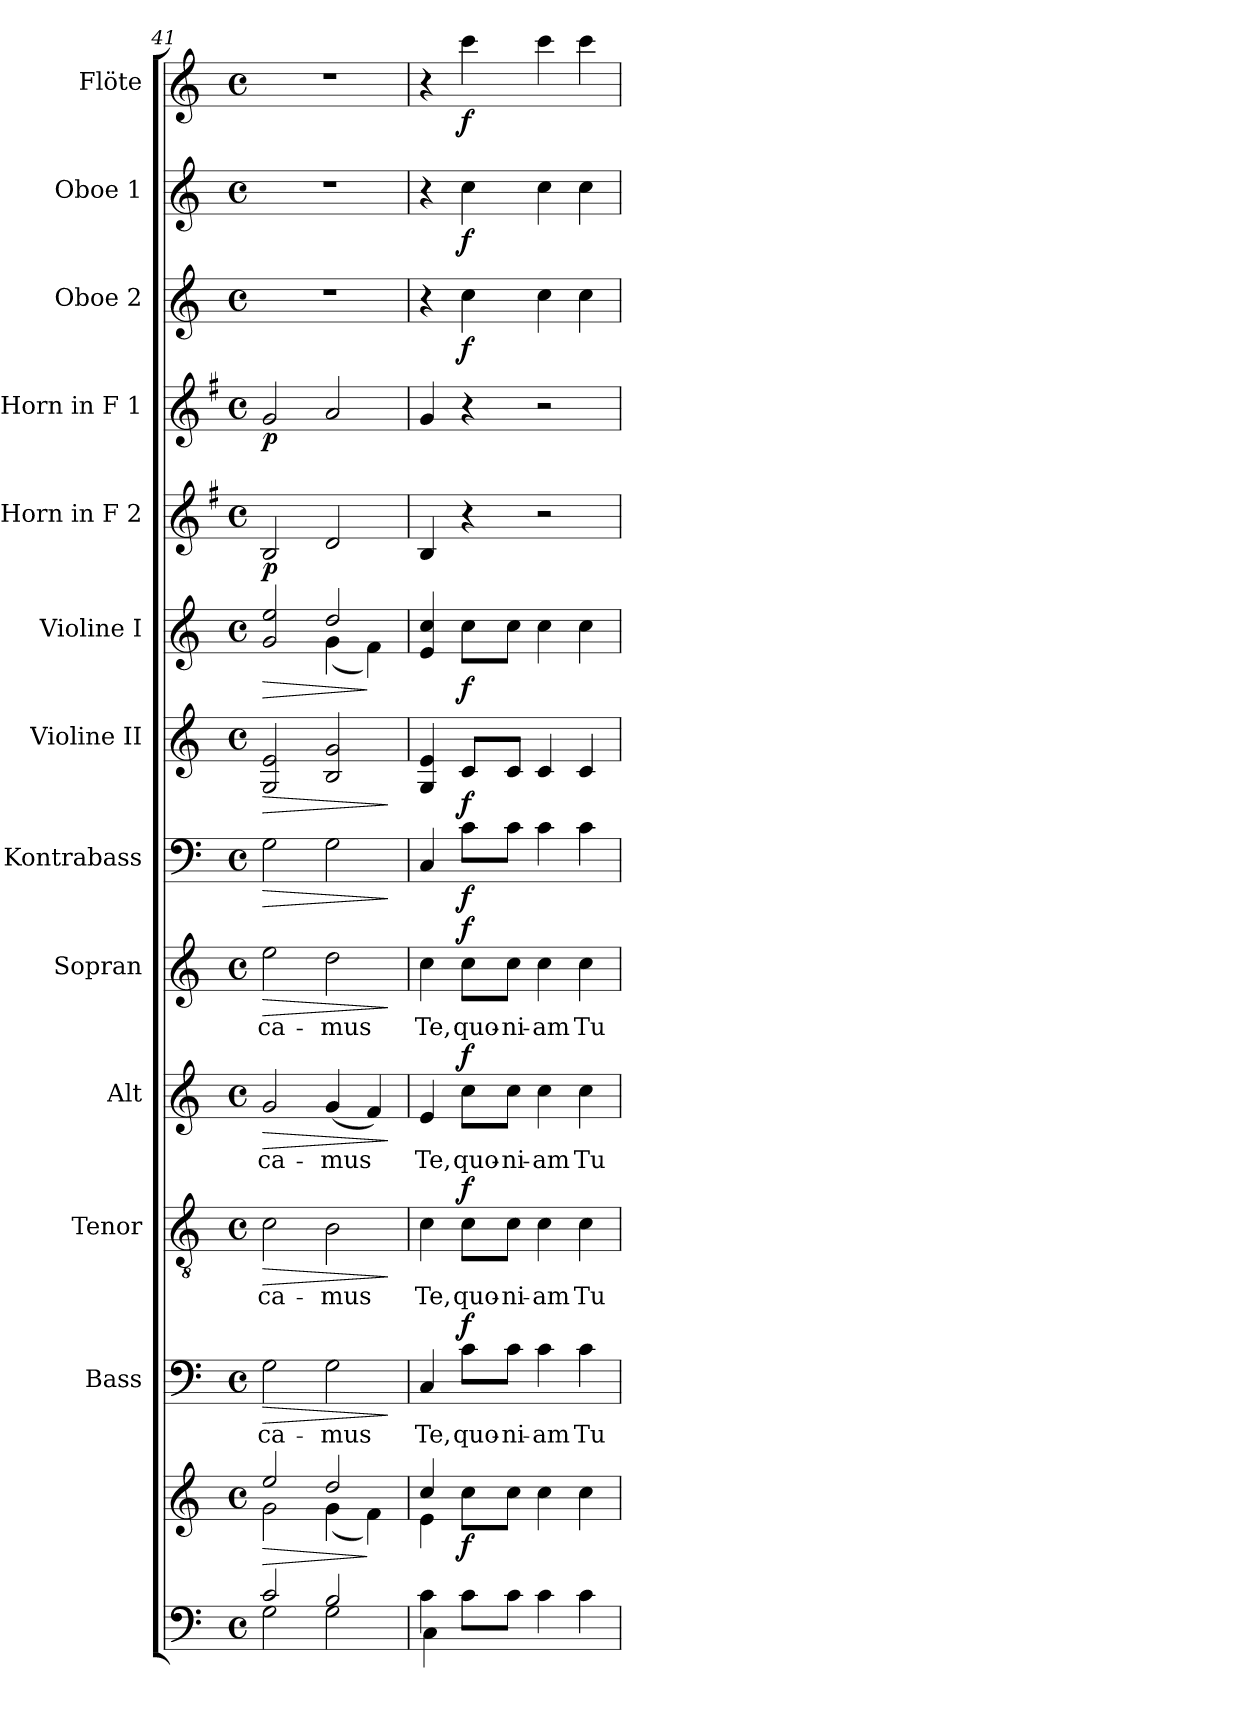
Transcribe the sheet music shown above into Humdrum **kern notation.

**kern	**kern	**dynam	**kern	**text	**dynam	**kern	**text	**dynam	**kern	**text	**dynam	**kern	**text	**dynam	**kern	**dynam	**kern	**dynam	**kern	**dynam	**kern	**dynam	**kern	**dynam	**kern	**dynam	**kern	**dynam	**kern	**dynam
*part13	*part13	*part13	*part12	*part12	*part12	*part11	*part11	*part11	*part10	*part10	*part10	*part9	*part9	*part9	*part8	*part8	*part7	*part7	*part6	*part6	*part5	*part5	*part4	*part4	*part3	*part3	*part2	*part2	*part1	*part1
*staff14	*staff13	*staff13/14	*staff12	*staff12	*staff12	*staff11	*staff11	*staff11	*staff10	*staff10	*staff10	*staff9	*staff9	*staff9	*staff8	*staff8	*staff7	*staff7	*staff6	*staff6	*staff5	*staff5	*staff4	*staff4	*staff3	*staff3	*staff2	*staff2	*staff1	*staff1
*	*	*	*I"Bass	*	*	*I"Tenor	*	*	*I"Alt	*	*	*I"Sopran	*	*	*I"Kontrabass	*	*I"Violine II	*	*I"Violine I	*	*I"Horn in F 2	*	*I"Horn in F 1	*	*I"Oboe 2	*	*I"Oboe 1	*	*I"Flöte	*
*	*	*	*I'B.	*	*	*I'T.	*	*	*I'A.	*	*	*I'S.	*	*	*I'Kb.	*	*I'Vl. II	*	*I'Vl. I	*	*	*	*	*	*I'Ob. 2	*	*I'Ob. 1	*	*I'Fl.	*
!!LO:PB:g=z
*clefF4	*clefG2	*	*clefF4	*	*	*clefGv2	*	*	*clefG2	*	*	*clefG2	*	*	*clefF4	*	*clefG2	*	*clefG2	*	*clefG2	*	*clefG2	*	*clefG2	*	*clefG2	*	*clefG2	*
*	*	*	*	*	*	*	*	*	*	*	*	*	*	*	*ITrd7c12	*	*	*	*	*	*ITrd4c7	*	*ITrd4c7	*	*	*	*	*	*	*
*k[]	*k[]	*	*k[]	*	*	*k[]	*	*	*k[]	*	*	*k[]	*	*	*k[]	*	*k[]	*	*k[]	*	*k[]	*	*k[]	*	*k[]	*	*k[]	*	*k[]	*
*C:	*C:	*	*C:	*	*	*C:	*	*	*C:	*	*	*C:	*	*	*C:	*	*C:	*	*C:	*	*C:	*	*C:	*	*C:	*	*C:	*	*C:	*
*M4/4	*M4/4	*	*M4/4	*	*	*M4/4	*	*	*M4/4	*	*	*M4/4	*	*	*M4/4	*	*M4/4	*	*M4/4	*	*M4/4	*	*M4/4	*	*M4/4	*	*M4/4	*	*M4/4	*
*met(c)	*met(c)	*	*met(c)	*	*	*met(c)	*	*	*met(c)	*	*	*met(c)	*	*	*met(c)	*	*met(c)	*	*met(c)	*	*met(c)	*	*met(c)	*	*met(c)	*	*met(c)	*	*met(c)	*
=41	=41	=41	=41	=41	=41	=41	=41	=41	=41	=41	=41	=41	=41	=41	=41	=41	=41	=41	=41	=41	=41	=41	=41	=41	=41	=41	=41	=41	=41	=41
*^	*	*	*	*	*	*	*	*	*	*	*	*	*	*	*	*	*	*	*	*	*	*	*	*	*	*	*	*	*	*
!	!	!	!LO:HP:b	!	!LO:LY:b	!LO:HP:b	!	!LO:LY:b	!LO:HP:b	!	!LO:LY:b	!LO:HP:b	!	!LO:LY:b	!LO:HP:b	!	!LO:HP:b	!	!LO:HP:b	!	!LO:HP:b	!	!LO:DY:b	!	!LO:DY:b	!	!	!	!	!	!
*	*	*^	*	*	*	*	*	*	*	*	*	*	*	*	*	*	*	*	*	*^	*	*	*	*	*	*	*	*	*	*	*
2c/	2G\	2ee/	2g\	>	2G\	-ca-	>	2c\	-ca-	>	2g/	-ca-	>	2ee\	-ca-	>	2GG\	>	2G/ 2e/	>	2g/ 2ee/	2ryy	>	2E/	p	2c/	p	1r	.	1r	.	1r	.
!	!	!	!	!	!	!LO:LY:b	!	!	!LO:LY:b	!	!	!LO:LY:b	!	!	!LO:LY:b	!	!	!	!	!	!	!	!	!	!	!	!	!	!	!	!	!	!
2B/	2G\	2dd/	(<4g\	.	2G\	-mus	.	2B\	-mus	.	(<4g/	-mus	.	2dd\	-mus	.	2GG\	.	2B/ 2g/	.	2dd/	(<4g\	.	2G/	.	2d/	.	.	.	.	.	.	.
.	.	.	4f\)	]	.	.	.	.	.	.	4f/)	.	.	.	.	.	.	.	.	.	.	4f\)	]	.	.	.	.	.	.	.	.	.	.
*v	*v	*	*	*	*	*	*	*	*	*	*	*	*	*	*	*	*	*	*	*	*v	*v	*	*	*	*	*	*	*	*	*	*	*
*	*v	*v	*	*	*	*	*	*	*	*	*	*	*	*	*	*	*	*	*	*	*	*	*	*	*	*	*	*	*	*	*
.	.	.	.	.	]	.	.	]	.	.	]	.	.	]	.	]	.	]	.	.	.	.	.	.	.	.	.	.	.	.
=42	=42	=42	=42	=42	=42	=42	=42	=42	=42	=42	=42	=42	=42	=42	=42	=42	=42	=42	=42	=42	=42	=42	=42	=42	=42	=42	=42	=42	=42	=42
*^	*^	*	*	*	*	*	*	*	*	*	*	*	*	*	*	*	*	*	*	*	*	*	*	*	*	*	*	*	*	*
!	!	!	!	!	!	!LO:LY:b	!	!	!LO:LY:b	!	!	!LO:LY:b	!	!	!LO:LY:b	!	!	!	!	!	!	!	!	!	!	!	!	!	!	!	!	!
4c\	4C\	4cc/	4e\	.	4C/	Te,	.	4c\	Te,	.	4e/	Te,	.	4cc\	Te,	.	4CC/	.	4G/ 4e/	.	4e/ 4cc/	.	4E/	.	4c/	.	4r	.	4r	.	4r	.
!	!	!	!	!LO:DY:b	!	!LO:LY:b	!LO:DY:a	!	!LO:LY:b	!LO:DY:a	!	!LO:LY:b	!LO:DY:a	!	!LO:LY:b	!LO:DY:a	!	!LO:DY:b	!	!LO:DY:b	!	!LO:DY:b	!	!	!	!	!	!LO:DY:b	!	!LO:DY:b	!	!LO:DY:b
8c\L	2.ryy	8cc\L	2.ryy	f	8c\L	quo-	f	8c\L	quo-	f	8cc\L	quo-	f	8cc\L	quo-	f	8C\L	f	8c/L	f	8cc\L	f	4r	.	4r	.	4cc\	f	4cc\	f	4ccc\	f
!	!	!	!	!	!	!LO:LY:b	!	!	!LO:LY:b	!	!	!LO:LY:b	!	!	!LO:LY:b	!	!	!	!	!	!	!	!	!	!	!	!	!	!	!	!	!
8c\J	.	8cc\J	.	.	8c\J	-ni-	.	8c\J	-ni-	.	8cc\J	-ni-	.	8cc\J	-ni-	.	8C\J	.	8c/J	.	8cc\J	.	.	.	.	.	.	.	.	.	.	.
!	!	!	!	!	!	!LO:LY:b	!	!	!LO:LY:b	!	!	!LO:LY:b	!	!	!LO:LY:b	!	!	!	!	!	!	!	!	!	!	!	!	!	!	!	!	!
4c\	.	4cc\	.	.	4c\	-am	.	4c\	-am	.	4cc\	-am	.	4cc\	-am	.	4C\	.	4c/	.	4cc\	.	2r	.	2r	.	4cc\	.	4cc\	.	4ccc\	.
!	!	!	!	!	!	!LO:LY:b	!	!	!LO:LY:b	!	!	!LO:LY:b	!	!	!LO:LY:b	!	!	!	!	!	!	!	!	!	!	!	!	!	!	!	!	!
4c\	.	4cc\	.	.	4c\	Tu	.	4c\	Tu	.	4cc\	Tu	.	4cc\	Tu	.	4C\	.	4c/	.	4cc\	.	.	.	.	.	4cc\	.	4cc\	.	4ccc\	.
*v	*v	*	*	*	*	*	*	*	*	*	*	*	*	*	*	*	*	*	*	*	*	*	*	*	*	*	*	*	*	*	*	*
*	*v	*v	*	*	*	*	*	*	*	*	*	*	*	*	*	*	*	*	*	*	*	*	*	*	*	*	*	*	*	*	*
=	=	=	=	=	=	=	=	=	=	=	=	=	=	=	=	=	=	=	=	=	=	=	=	=	=	=	=	=	=	=
*-	*-	*-	*-	*-	*-	*-	*-	*-	*-	*-	*-	*-	*-	*-	*-	*-	*-	*-	*-	*-	*-	*-	*-	*-	*-	*-	*-	*-	*-	*-
